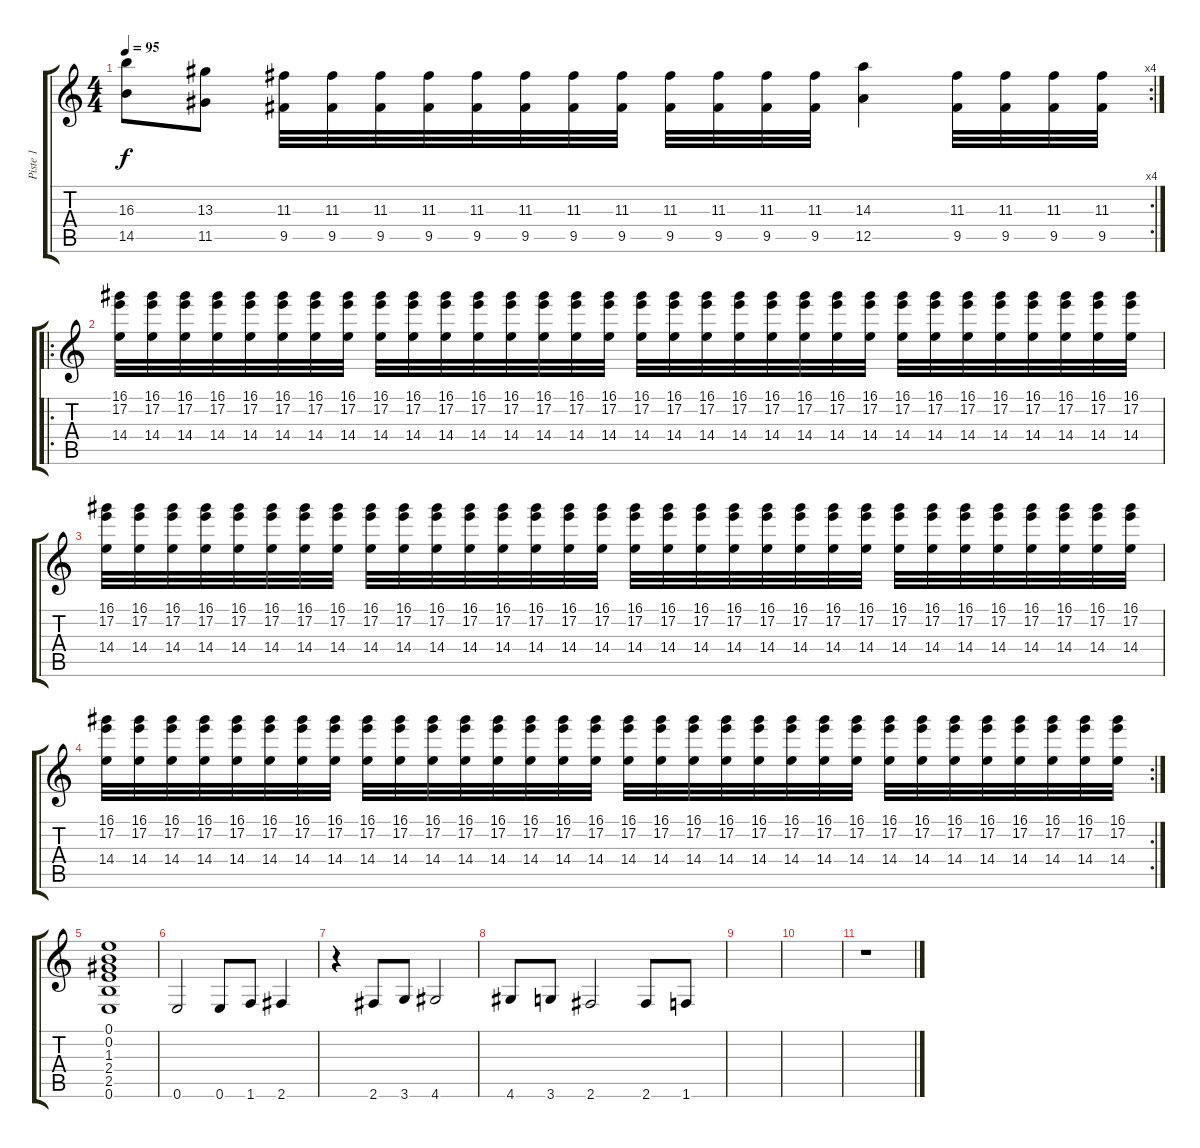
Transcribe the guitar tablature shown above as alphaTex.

\track ("Piste 1" "Piste 1") {instrument electricguitarclean}
\staff {score tabs}
\tuning (E4 B3 G3 D3 A2 E2) {hide}
\rc 4
\ts (4 4)
\tempo 95
\clef g2
\ks c
(16.3 14.5).8{dy f} (13.3 11.5).8 (11.3 9.5).32 (11.3 9.5).32 (11.3 9.5).32 (11.3 9.5).32 (11.3 9.5).32 (11.3 9.5).32 (11.3 9.5).32 (11.3 9.5).32 (11.3 9.5).32 (11.3 9.5).32 (11.3 9.5).32 (11.3 9.5).32 (14.3 12.5).4 (11.3 9.5).32 (11.3 9.5).32 (11.3 9.5).32 (11.3 9.5).32 |
\ro
(16.1 17.2 14.4).32 (16.1 17.2 14.4).32 (16.1 17.2 14.4).32 (16.1 17.2 14.4).32 (16.1 17.2 14.4).32 (16.1 17.2 14.4).32 (16.1 17.2 14.4).32 (16.1 17.2 14.4).32 (16.1 17.2 14.4).32 (16.1 17.2 14.4).32 (16.1 17.2 14.4).32 (16.1 17.2 14.4).32 (16.1 17.2 14.4).32 (16.1 17.2 14.4).32 (16.1 17.2 14.4).32 (16.1 17.2 14.4).32 (16.1 17.2 14.4).32 (16.1 17.2 14.4).32 (16.1 17.2 14.4).32 (16.1 17.2 14.4).32 (16.1 17.2 14.4).32 (16.1 17.2 14.4).32 (16.1 17.2 14.4).32 (16.1 17.2 14.4).32 (16.1 17.2 14.4).32 (16.1 17.2 14.4).32 (16.1 17.2 14.4).32 (16.1 17.2 14.4).32 (16.1 17.2 14.4).32 (16.1 17.2 14.4).32 (16.1 17.2 14.4).32 (16.1 17.2 14.4).32 |
(16.1 17.2 14.4).32 (16.1 17.2 14.4).32 (16.1 17.2 14.4).32 (16.1 17.2 14.4).32 (16.1 17.2 14.4).32 (16.1 17.2 14.4).32 (16.1 17.2 14.4).32 (16.1 17.2 14.4).32 (16.1 17.2 14.4).32 (16.1 17.2 14.4).32 (16.1 17.2 14.4).32 (16.1 17.2 14.4).32 (16.1 17.2 14.4).32 (16.1 17.2 14.4).32 (16.1 17.2 14.4).32 (16.1 17.2 14.4).32 (16.1 17.2 14.4).32 (16.1 17.2 14.4).32 (16.1 17.2 14.4).32 (16.1 17.2 14.4).32 (16.1 17.2 14.4).32 (16.1 17.2 14.4).32 (16.1 17.2 14.4).32 (16.1 17.2 14.4).32 (16.1 17.2 14.4).32 (16.1 17.2 14.4).32 (16.1 17.2 14.4).32 (16.1 17.2 14.4).32 (16.1 17.2 14.4).32 (16.1 17.2 14.4).32 (16.1 17.2 14.4).32 (16.1 17.2 14.4).32 |
\rc 2
(16.1 17.2 14.4).32 (16.1 17.2 14.4).32 (16.1 17.2 14.4).32 (16.1 17.2 14.4).32 (16.1 17.2 14.4).32 (16.1 17.2 14.4).32 (16.1 17.2 14.4).32 (16.1 17.2 14.4).32 (16.1 17.2 14.4).32 (16.1 17.2 14.4).32 (16.1 17.2 14.4).32 (16.1 17.2 14.4).32 (16.1 17.2 14.4).32 (16.1 17.2 14.4).32 (16.1 17.2 14.4).32 (16.1 17.2 14.4).32 (16.1 17.2 14.4).32 (16.1 17.2 14.4).32 (16.1 17.2 14.4).32 (16.1 17.2 14.4).32 (16.1 17.2 14.4).32 (16.1 17.2 14.4).32 (16.1 17.2 14.4).32 (16.1 17.2 14.4).32 (16.1 17.2 14.4).32 (16.1 17.2 14.4).32 (16.1 17.2 14.4).32 (16.1 17.2 14.4).32 (16.1 17.2 14.4).32 (16.1 17.2 14.4).32 (16.1 17.2 14.4).32 (16.1 17.2 14.4).32 |
(0.1 0.2 1.3 2.4 2.5 0.6).1 |
0.6.2 0.6.8 1.6.8 2.6.4 |
r.4 2.6.8 3.6.8 4.6.2 |
4.6.8 3.6.8 2.6.2 2.6.8 1.6.8 |
|
|
r.1
